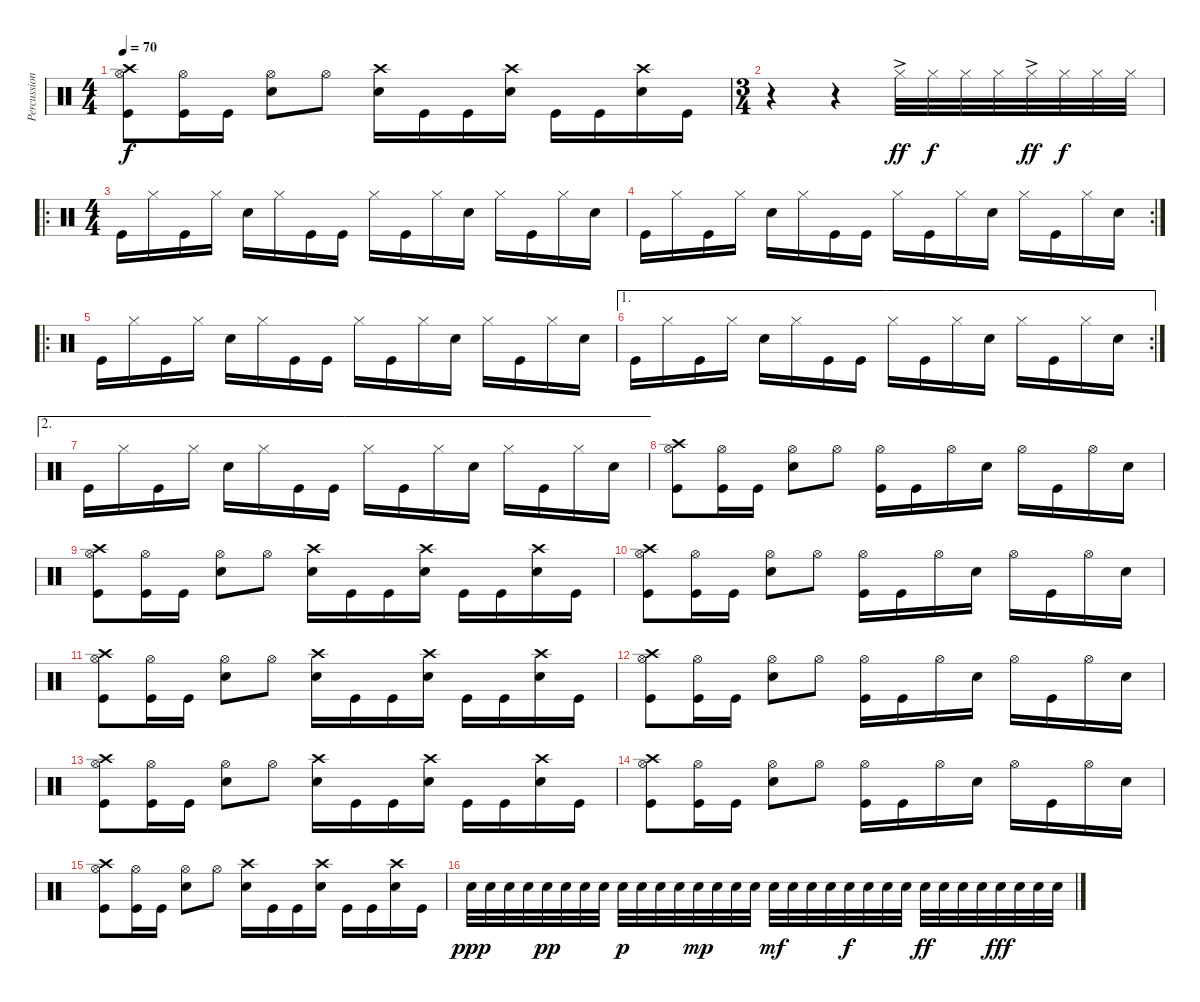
\track ("Percussion" "Percussion") {instrument percussion}
\staff {score}
\articulation defaults
\ts (4 4)
\tempo 70
\clef neutral
\ks c
("Crash high (hit)" "Hi-Hat (open)" "Kick (hit)").8{dy f} ("Hi-Hat (open)" "Kick (hit)").16 "Kick (hit)".16 ("Hi-Hat (open)" "Snare (hit) 2").8 "Hi-Hat (open)".8 ("Crash high (hit)" "Snare (hit) 2").16 "Kick (hit)".16 "Kick (hit)".16 ("Crash high (hit)" "Snare (hit) 2").16 "Kick (hit)".16 "Kick (hit)".16 ("Crash high (hit)" "Snare (hit) 2").16 "Kick (hit)".16 |
\ts (3 4)
r.4 r.4 "Hi-Hat (closed)"{ac}.32{dy ff} "Hi-Hat (closed)".32{dy f} "Hi-Hat (closed)".32 "Hi-Hat (closed)".32 "Hi-Hat (closed)"{ac}.32{dy ff} "Hi-Hat (closed)".32{dy f} "Hi-Hat (closed)".32 "Hi-Hat (closed)".32 |
\ro
\ts (4 4)
"Kick (hit)".16 "Hi-Hat (closed)".16 "Kick (hit)".16 "Hi-Hat (closed)".16 "Snare (hit) 2".16 "Hi-Hat (closed)".16 "Kick (hit)".16 "Kick (hit)".16 "Hi-Hat (closed)".16 "Kick (hit)".16 "Hi-Hat (closed)".16 "Snare (hit) 2".16 "Hi-Hat (closed)".16 "Kick (hit)".16 "Hi-Hat (closed)".16 "Snare (hit) 2".16 |
\rc 2 "Kick (hit)".16 "Hi-Hat (closed)".16 "Kick (hit)".16 "Hi-Hat (closed)".16 "Snare (hit) 2".16 "Hi-Hat (closed)".16 "Kick (hit)".16 "Kick (hit)".16 "Hi-Hat (closed)".16 "Kick (hit)".16 "Hi-Hat (closed)".16 "Snare (hit) 2".16 "Hi-Hat (closed)".16 "Kick (hit)".16 "Hi-Hat (closed)".16 "Snare (hit) 2".16
|
\ro "Kick (hit)".16 "Hi-Hat (closed)".16 "Kick (hit)".16 "Hi-Hat (closed)".16 "Snare (hit) 2".16 "Hi-Hat (closed)".16 "Kick (hit)".16 "Kick (hit)".16 "Hi-Hat (closed)".16 "Kick (hit)".16 "Hi-Hat (closed)".16 "Snare (hit) 2".16 "Hi-Hat (closed)".16 "Kick (hit)".16 "Hi-Hat (closed)".16 "Snare (hit) 2".16
|
\ae 1
\rc 2 "Kick (hit)".16 "Hi-Hat (closed)".16 "Kick (hit)".16 "Hi-Hat (closed)".16 "Snare (hit) 2".16 "Hi-Hat (closed)".16 "Kick (hit)".16 "Kick (hit)".16 "Hi-Hat (closed)".16 "Kick (hit)".16 "Hi-Hat (closed)".16 "Snare (hit) 2".16 "Hi-Hat (closed)".16 "Kick (hit)".16 "Hi-Hat (closed)".16 "Snare (hit) 2".16
|
\ae 2 "Kick (hit)".16 "Hi-Hat (closed)".16 "Kick (hit)".16 "Hi-Hat (closed)".16 "Snare (hit) 2".16 "Hi-Hat (closed)".16 "Kick (hit)".16 "Kick (hit)".16 "Hi-Hat (closed)".16 "Kick (hit)".16 "Hi-Hat (closed)".16 "Snare (hit) 2".16 "Hi-Hat (closed)".16 "Kick (hit)".16 "Hi-Hat (closed)".16 "Snare (hit) 2".16
|
("Crash high (hit)" "Hi-Hat (open)" "Kick (hit)").8 ("Hi-Hat (open)" "Kick (hit)").16 "Kick (hit)".16 ("Hi-Hat (open)" "Snare (hit) 2").8 "Hi-Hat (open)".8 ("Hi-Hat (open)" "Kick (hit)").16 "Kick (hit)".16 "Hi-Hat (open)".16 "Snare (hit) 2".16 "Hi-Hat (open)".16 "Kick (hit)".16 "Hi-Hat (open)".16 "Snare (hit) 2".16 |
("Crash high (hit)" "Hi-Hat (open)" "Kick (hit)").8 ("Hi-Hat (open)" "Kick (hit)").16 "Kick (hit)".16 ("Hi-Hat (open)" "Snare (hit) 2").8 "Hi-Hat (open)".8 ("Crash high (hit)" "Snare (hit) 2").16 "Kick (hit)".16 "Kick (hit)".16 ("Crash high (hit)" "Snare (hit) 2").16 "Kick (hit)".16 "Kick (hit)".16 ("Crash high (hit)" "Snare (hit) 2").16 "Kick (hit)".16 |
("Crash high (hit)" "Hi-Hat (open)" "Kick (hit)").8 ("Hi-Hat (open)" "Kick (hit)").16 "Kick (hit)".16 ("Hi-Hat (open)" "Snare (hit) 2").8 "Hi-Hat (open)".8 ("Hi-Hat (open)" "Kick (hit)").16 "Kick (hit)".16 "Hi-Hat (open)".16 "Snare (hit) 2".16 "Hi-Hat (open)".16 "Kick (hit)".16 "Hi-Hat (open)".16 "Snare (hit) 2".16 |
("Crash high (hit)" "Hi-Hat (open)" "Kick (hit)").8 ("Hi-Hat (open)" "Kick (hit)").16 "Kick (hit)".16 ("Hi-Hat (open)" "Snare (hit) 2").8 "Hi-Hat (open)".8 ("Crash high (hit)" "Snare (hit) 2").16 "Kick (hit)".16 "Kick (hit)".16 ("Crash high (hit)" "Snare (hit) 2").16 "Kick (hit)".16 "Kick (hit)".16 ("Crash high (hit)" "Snare (hit) 2").16 "Kick (hit)".16 |
("Crash high (hit)" "Hi-Hat (open)" "Kick (hit)").8 ("Hi-Hat (open)" "Kick (hit)").16 "Kick (hit)".16 ("Hi-Hat (open)" "Snare (hit) 2").8 "Hi-Hat (open)".8 ("Hi-Hat (open)" "Kick (hit)").16 "Kick (hit)".16 "Hi-Hat (open)".16 "Snare (hit) 2".16 "Hi-Hat (open)".16 "Kick (hit)".16 "Hi-Hat (open)".16 "Snare (hit) 2".16 |
("Crash high (hit)" "Hi-Hat (open)" "Kick (hit)").8 ("Hi-Hat (open)" "Kick (hit)").16 "Kick (hit)".16 ("Hi-Hat (open)" "Snare (hit) 2").8 "Hi-Hat (open)".8 ("Crash high (hit)" "Snare (hit) 2").16 "Kick (hit)".16 "Kick (hit)".16 ("Crash high (hit)" "Snare (hit) 2").16 "Kick (hit)".16 "Kick (hit)".16 ("Crash high (hit)" "Snare (hit) 2").16 "Kick (hit)".16 |
("Crash high (hit)" "Hi-Hat (open)" "Kick (hit)").8 ("Hi-Hat (open)" "Kick (hit)").16 "Kick (hit)".16 ("Hi-Hat (open)" "Snare (hit) 2").8 "Hi-Hat (open)".8 ("Hi-Hat (open)" "Kick (hit)").16 "Kick (hit)".16 "Hi-Hat (open)".16 "Snare (hit) 2".16 "Hi-Hat (open)".16 "Kick (hit)".16 "Hi-Hat (open)".16 "Snare (hit) 2".16 |
("Crash high (hit)" "Hi-Hat (open)" "Kick (hit)").8 ("Hi-Hat (open)" "Kick (hit)").16 "Kick (hit)".16 ("Hi-Hat (open)" "Snare (hit) 2").8 "Hi-Hat (open)".8 ("Crash high (hit)" "Snare (hit) 2").16 "Kick (hit)".16 "Kick (hit)".16 ("Crash high (hit)" "Snare (hit) 2").16 "Kick (hit)".16 "Kick (hit)".16 ("Crash high (hit)" "Snare (hit) 2").16 "Kick (hit)".16 |
"Snare (hit) 2".32{dy ppp} "Snare (hit) 2".32 "Snare (hit) 2".32 "Snare (hit) 2".32 "Snare (hit) 2".32{dy pp} "Snare (hit) 2".32 "Snare (hit) 2".32 "Snare (hit) 2".32 "Snare (hit) 2".32{dy p} "Snare (hit) 2".32 "Snare (hit) 2".32 "Snare (hit) 2".32 "Snare (hit) 2".32{dy mp} "Snare (hit) 2".32 "Snare (hit) 2".32 "Snare (hit) 2".32 "Snare (hit) 2".32{dy mf} "Snare (hit) 2".32 "Snare (hit) 2".32 "Snare (hit) 2".32 "Snare (hit) 2".32{dy f} "Snare (hit) 2".32 "Snare (hit) 2".32 "Snare (hit) 2".32 "Snare (hit) 2".32{dy ff} "Snare (hit) 2".32 "Snare (hit) 2".32 "Snare (hit) 2".32 "Snare (hit) 2".32{dy fff} "Snare (hit) 2".32 "Snare (hit) 2".32 "Snare (hit) 2".32
